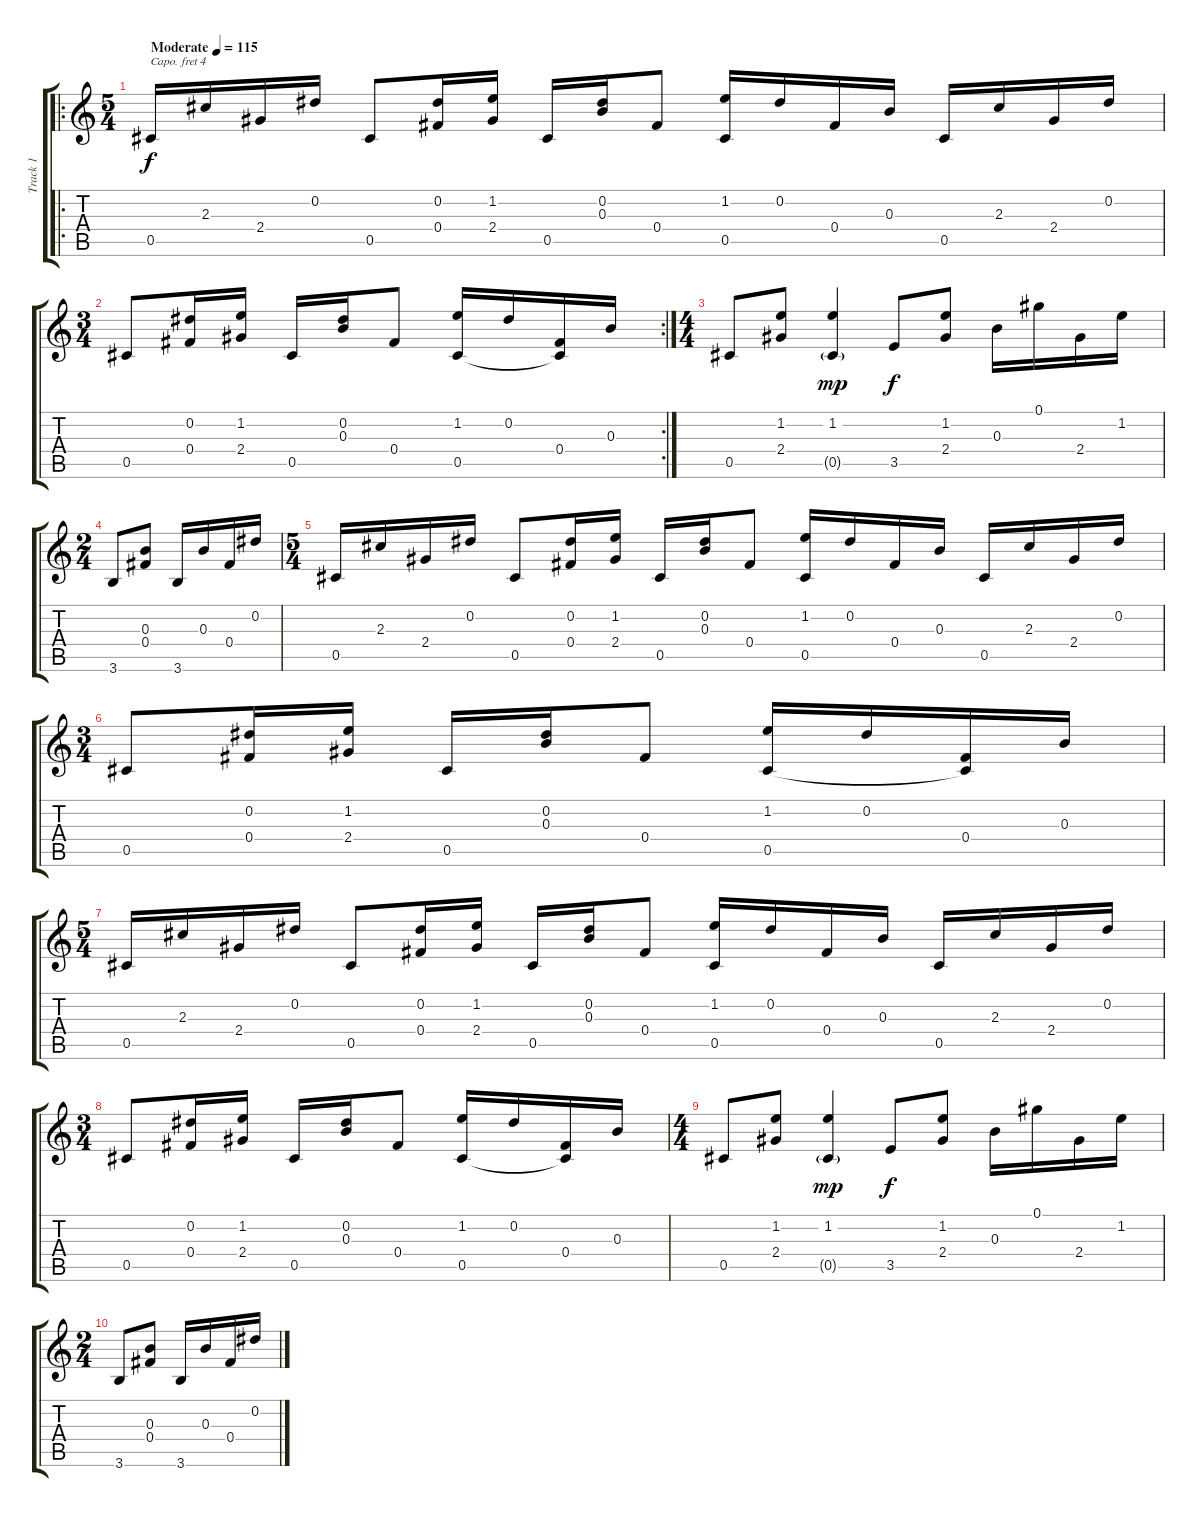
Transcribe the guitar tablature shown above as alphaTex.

\track ("Track 1" "Track 1") {instrument acousticguitarsteel}
\staff {score tabs}
\capo 4
\tuning (E4 B3 G3 D3 A2 E2) {hide}
\ro
\ts (5 4)
\tempo (115 "Moderate")
\clef g2
\ks c
0.5.16{dy f instrument acousticguitarsteel} 2.3.16 2.4.16 0.2.16 0.5.8 (0.2 0.4).16 (1.2 2.4).16 0.5.16 (0.2 0.3).16 0.4.8 (1.2 0.5).16 0.2.16 0.4.16 0.3.16 0.5.16 2.3.16 2.4.16 0.2.16 |
\rc 2
\ts (3 4)
0.5.8 (0.2 0.4).16 (1.2 2.4).16 0.5.16 (0.2 0.3).16 0.4.8 (1.2 0.5).16 0.2.16 (0.4 0.5{t}).16 0.3.16 |
\ts (4 4)
0.5.8 (1.2 2.4).8 (1.2 0.5{g}).4{dy mp} 3.5.8{dy f} (1.2 2.4).8 0.3.16 0.1.16 2.4.16 1.2.16 |
\ts (2 4)
3.6.8 (0.3 0.4).8 3.6.16 0.3.16 0.4.16 0.2.16 |
\ts (5 4)
0.5.16 2.3.16 2.4.16 0.2.16 0.5.8 (0.2 0.4).16 (1.2 2.4).16 0.5.16 (0.2 0.3).16 0.4.8 (1.2 0.5).16 0.2.16 0.4.16 0.3.16 0.5.16 2.3.16 2.4.16 0.2.16 |
\ts (3 4)
0.5.8 (0.2 0.4).16 (1.2 2.4).16 0.5.16 (0.2 0.3).16 0.4.8 (1.2 0.5).16 0.2.16 (0.4 0.5{t}).16 0.3.16 |
\ts (5 4)
0.5.16 2.3.16 2.4.16 0.2.16 0.5.8 (0.2 0.4).16 (1.2 2.4).16 0.5.16 (0.2 0.3).16 0.4.8 (1.2 0.5).16 0.2.16 0.4.16 0.3.16 0.5.16 2.3.16 2.4.16 0.2.16 |
\ts (3 4)
0.5.8 (0.2 0.4).16 (1.2 2.4).16 0.5.16 (0.2 0.3).16 0.4.8 (1.2 0.5).16 0.2.16 (0.4 0.5{t}).16 0.3.16 |
\ts (4 4)
0.5.8 (1.2 2.4).8 (1.2 0.5{g}).4{dy mp} 3.5.8{dy f} (1.2 2.4).8 0.3.16 0.1.16 2.4.16 1.2.16 |
\ts (2 4)
3.6.8 (0.3 0.4).8 3.6.16 0.3.16 0.4.16 0.2.16
